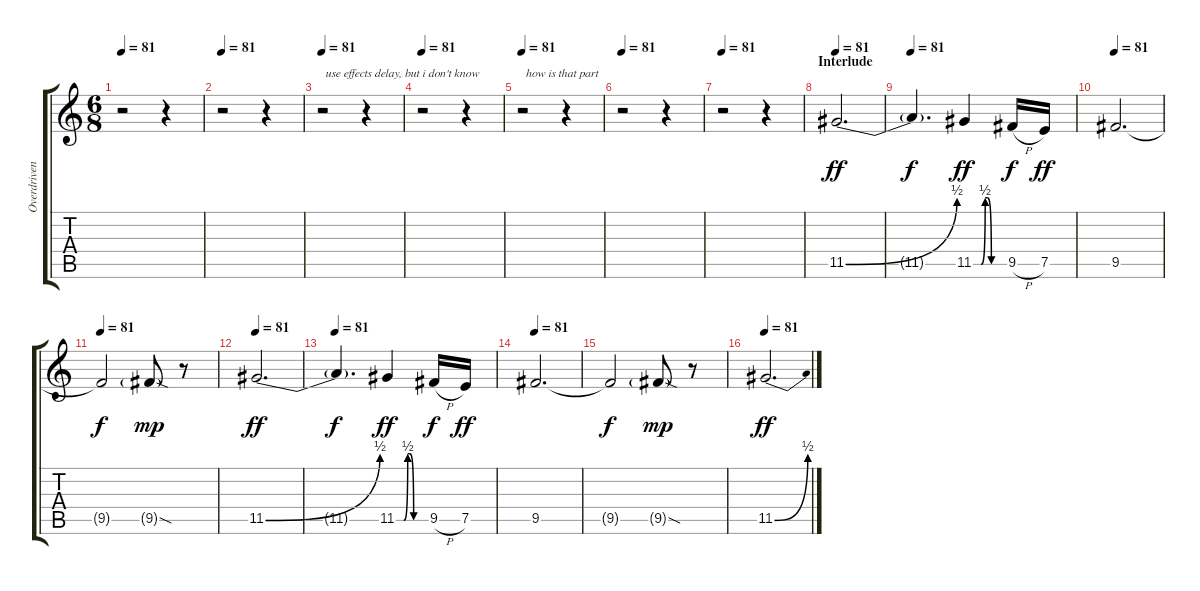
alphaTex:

\track ("Overdriven Guitar III" "Overdriven") {instrument overdrivenguitar}
\staff {score tabs}
\tuning (E4 B3 G3 D3 A2 D2) {hide}
\ts (6 8)
\tempo 81
\clef g2
\ks c
r.2{dy ff} r.4 |
\tempo 81
r.2 r.4 |
\tempo 81
r.2{txt " use effects delay, but i don't know "} r.4 |
\tempo 81
r.2 r.4 |
\tempo 81
r.2{txt " how is that part"} r.4 |
\tempo 81
r.2 r.4 |
\tempo 81
r.2 r.4 |
\section ("" "Interlude")
\tempo 81
11.5{be (bend 0 0 60 2)}.2{d} |
\tempo 81
11.5{t}.4{d dy f} 11.5{be (custom 0 0 15 0 23 2 27 2 35 0 45 0 60 0)}.4{dy ff} 9.5{h}.16{dy f} 7.5.16{dy ff} |
\tempo 81
9.5.2{d} |
\tempo 81
9.5{t}.2{dy f} 9.5{sod g}.8{dy mp} r.8 |
\tempo 81
11.5{be (bend 0 0 60 2)}.2{d dy ff} |
\tempo 81
11.5{t}.4{d dy f} 11.5{be (custom 0 0 15 0 23 2 27 2 35 0 45 0 60 0)}.4{dy ff} 9.5{h}.16{dy f} 7.5.16{dy ff} |
\tempo 81
9.5.2{d} |
9.5{t}.2{dy f} 9.5{sod g}.8{dy mp} r.8 |
\tempo 81
11.5{be (bend 0 0 60 2)}.2{d dy ff}
